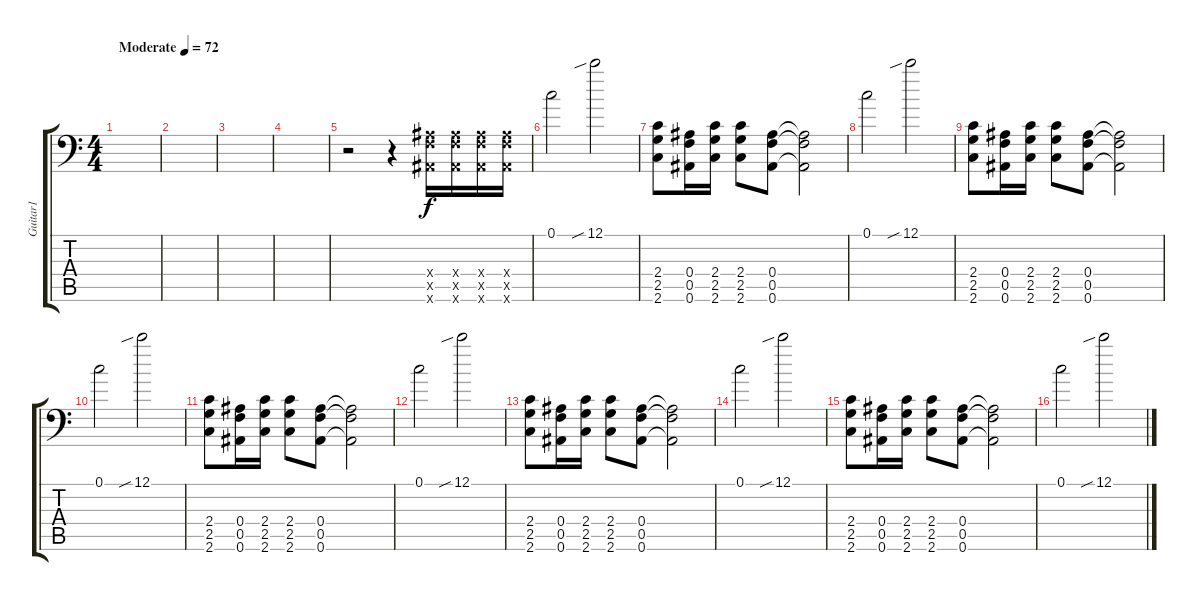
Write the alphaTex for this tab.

\track ("Guitar1" "Guitar1") {instrument distortionguitar}
\staff {score tabs}
\tuning (C4 G3 Eb3 Bb2 F2 Bb1) {hide}
\ts (4 4)
\tempo (72 "Moderate")
\clef f4
\ks c
|
|
|
|
r.2 r.4 (0.4{x} 0.5{x} 0.6{x}).16 (0.4{x} 0.5{x} 0.6{x}).16 (0.4{x} 0.5{x} 0.6{x}).16 (0.4{x} 0.5{x} 0.6{x}).16 |
0.1.2 12.1{sib}.2 |
(2.4 2.5 2.6).8 (0.4 0.5 0.6).16 (2.4 2.5 2.6).16 (2.4 2.5 2.6).8 (0.4 0.5 0.6).8 (0.4{t} 0.5{t} 0.6{t}).2 |
0.1.2 12.1{sib}.2 |
(2.4 2.5 2.6).8 (0.4 0.5 0.6).16 (2.4 2.5 2.6).16 (2.4 2.5 2.6).8 (0.4 0.5 0.6).8 (0.4{t} 0.5{t} 0.6{t}).2 |
0.1.2 12.1{sib}.2 |
(2.4 2.5 2.6).8 (0.4 0.5 0.6).16 (2.4 2.5 2.6).16 (2.4 2.5 2.6).8 (0.4 0.5 0.6).8 (0.4{t} 0.5{t} 0.6{t}).2 |
0.1.2 12.1{sib}.2 |
(2.4 2.5 2.6).8 (0.4 0.5 0.6).16 (2.4 2.5 2.6).16 (2.4 2.5 2.6).8 (0.4 0.5 0.6).8 (0.4{t} 0.5{t} 0.6{t}).2 |
0.1.2 12.1{sib}.2 |
(2.4 2.5 2.6).8 (0.4 0.5 0.6).16 (2.4 2.5 2.6).16 (2.4 2.5 2.6).8 (0.4 0.5 0.6).8 (0.4{t} 0.5{t} 0.6{t}).2 |
0.1.2 12.1{sib}.2
